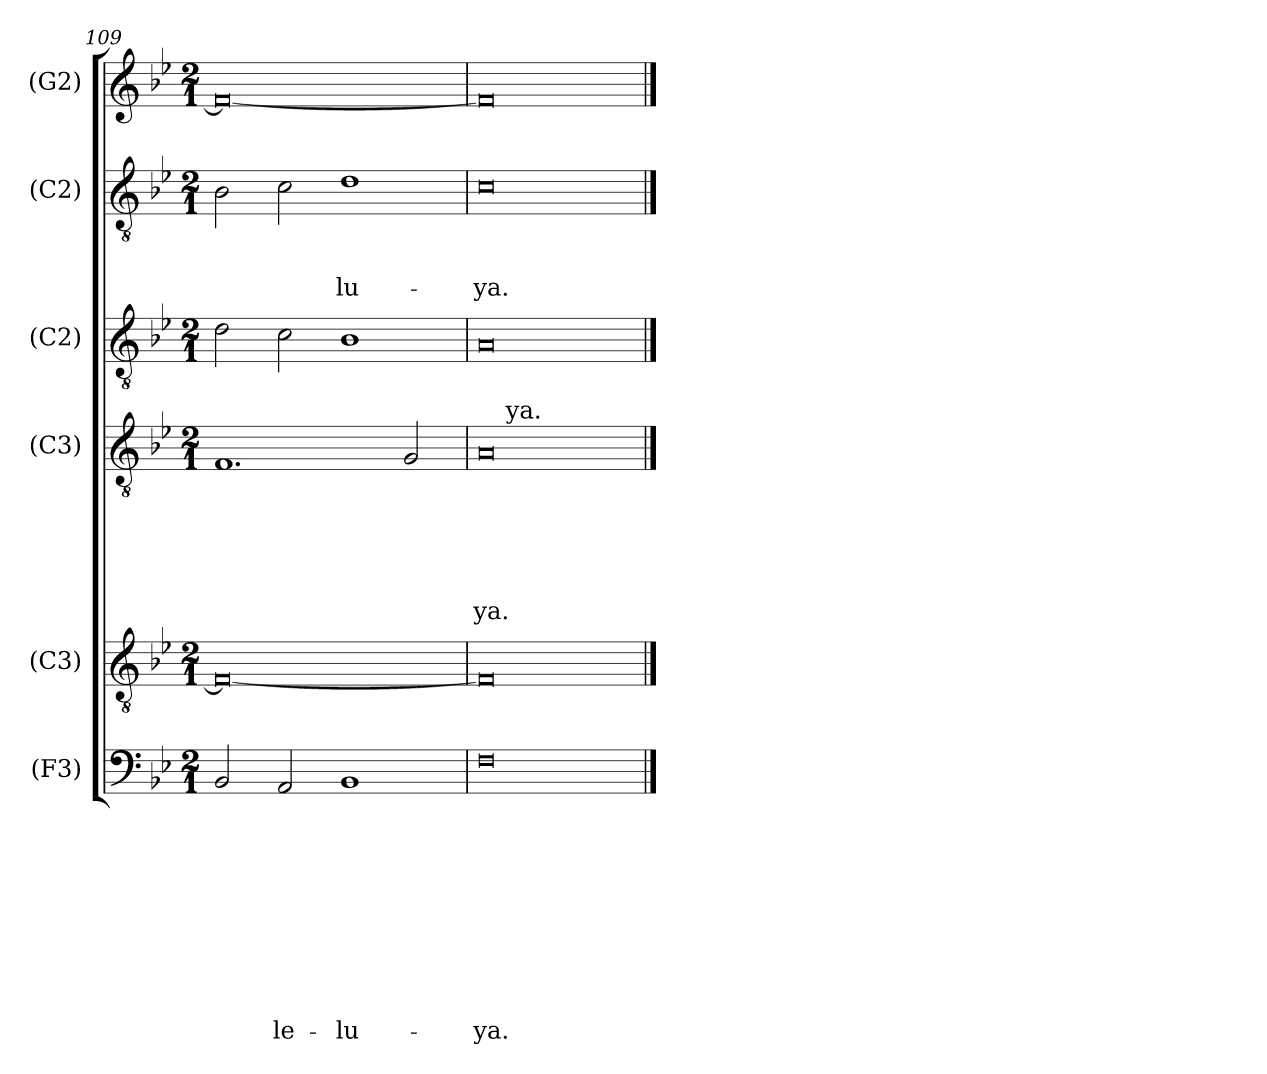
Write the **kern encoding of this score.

**kern	**text	**text	**text	**text	**text	**text	**text	**text	**text	**text	**kern	**text	**kern	**text	**text	**text	**text	**text	**text	**kern	**kern	**text	**text	**text	**kern
*part6	*part6	*part6	*part6	*part6	*part6	*part6	*part6	*part6	*part6	*part6	*part5	*part5	*part4	*part4	*part4	*part4	*part4	*part4	*part4	*part3	*part2	*part2	*part2	*part2	*part1
*staff6	*staff6	*staff6	*staff6	*staff6	*staff6	*staff6	*staff6	*staff6	*staff6	*staff6	*staff5	*staff5	*staff4	*staff4	*staff4	*staff4	*staff4	*staff4	*staff4	*staff3	*staff2	*staff2	*staff2	*staff2	*staff1
*I"(F3)	*	*	*	*	*	*	*	*	*	*	*I"(C3)	*	*I"(C3)	*	*	*	*	*	*	*I"(C2)	*I"(C2)	*	*	*	*I"(G2)
*clefF4	*	*	*	*	*	*	*	*	*	*	*clefGv2	*	*clefGv2	*	*	*	*	*	*	*clefGv2	*clefGv2	*	*	*	*clefG2
*k[b-e-]	*	*	*	*	*	*	*	*	*	*	*k[b-e-]	*	*k[b-e-]	*	*	*	*	*	*	*k[b-e-]	*k[b-e-]	*	*	*	*k[b-e-]
*B-:	*	*	*	*	*	*	*	*	*	*	*B-:	*	*B-:	*	*	*	*	*	*	*B-:	*B-:	*	*	*	*B-:
*M2/1	*	*	*	*	*	*	*	*	*	*	*M2/1	*	*M2/1	*	*	*	*	*	*	*M2/1	*M2/1	*	*	*	*M2/1
=109	=109	=109	=109	=109	=109	=109	=109	=109	=109	=109	=109	=109	=109	=109	=109	=109	=109	=109	=109	=109	=109	=109	=109	=109	=109
2BB-/	.	.	.	.	.	.	.	.	.	.	0F_	.	1.F	.	.	.	.	.	.	2d\	2B-\	.	.	.	0f_
!	!	!	!	!	!	!	!	!	!	!LO:LY:b	!	!	!	!	!	!	!	!	!	!	!	!	!	!	!
2AA/	.	.	.	.	.	.	.	.	.	-le-	.	.	.	.	.	.	.	.	.	2c\	2c\	.	.	.	.
!	!	!	!	!	!	!	!	!	!	!LO:LY:b	!	!	!	!	!	!	!	!	!	!	!	!	!	!LO:LY:b	!
1BB-	.	.	.	.	.	.	.	.	.	-lu-	.	.	.	.	.	.	.	.	.	1B-	1d	.	.	-lu-	.
.	.	.	.	.	.	.	.	.	.	.	.	.	2G/	.	.	.	.	.	.	.	.	.	.	.	.
=110	=110	=110	=110	=110	=110	=110	=110	=110	=110	=110	=110	=110	=110	=110	=110	=110	=110	=110	=110	=110	=110	=110	=110	=110	=110
!	!	!	!	!	!	!	!	!	!	!LO:LY:b	!	!	!	!	!	!	!	!	!LO:LY:b	!	!	!	!	!LO:LY:b	!
*	*	*	*	*	*	*	*	*	*	*	*	*	*^	*	*	*	*	*	*	*	*	*	*	*	*
0F	.	.	.	.	.	.	.	.	.	-ya.	0F]	.	0A	8ryy	.	.	.	.	.	-ya.	0A	0c	.	.	-ya.	0f]
!	!	!	!	!	!	!	!	!	!	!	!	!	!	!LO:TX:a:t=ya.	!	!	!	!	!	!	!	!	!	!	!	!
.	.	.	.	.	.	.	.	.	.	.	.	.	.	1...ryy	.	.	.	.	.	.	.	.	.	.	.	.
*	*	*	*	*	*	*	*	*	*	*	*	*	*v	*v	*	*	*	*	*	*	*	*	*	*	*	*
==	==	==	==	==	==	==	==	==	==	==	==	==	==	==	==	==	==	==	==	==	==	==	==	==	==
*-	*-	*-	*-	*-	*-	*-	*-	*-	*-	*-	*-	*-	*-	*-	*-	*-	*-	*-	*-	*-	*-	*-	*-	*-	*-
